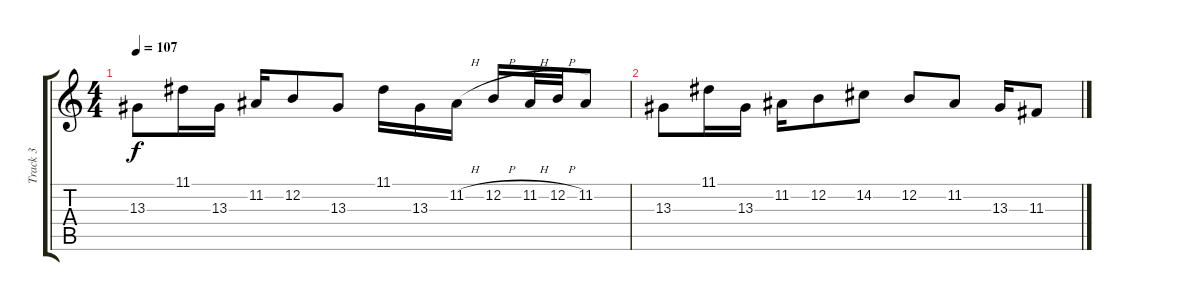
\track ("Track 3" "Track 3") {instrument stringensemble1}
\staff {score tabs}
\tuning (E4 B3 G3 D3 A2 E2) {hide}
\ts (4 4)
\tempo 107
\clef g2
\ks c
13.3.8{dy f} 11.1.16 13.3.16 11.2.16 12.2.8 13.3.8 11.1.16 13.3.16 11.2{h}.16 12.2{h}.16 11.2{h}.32 12.2{h}.32 11.2.8 |
13.3.8 11.1.16 13.3.16 11.2.16 12.2.8 14.2.8 12.2.8 11.2.8 13.3.16 11.3.8
